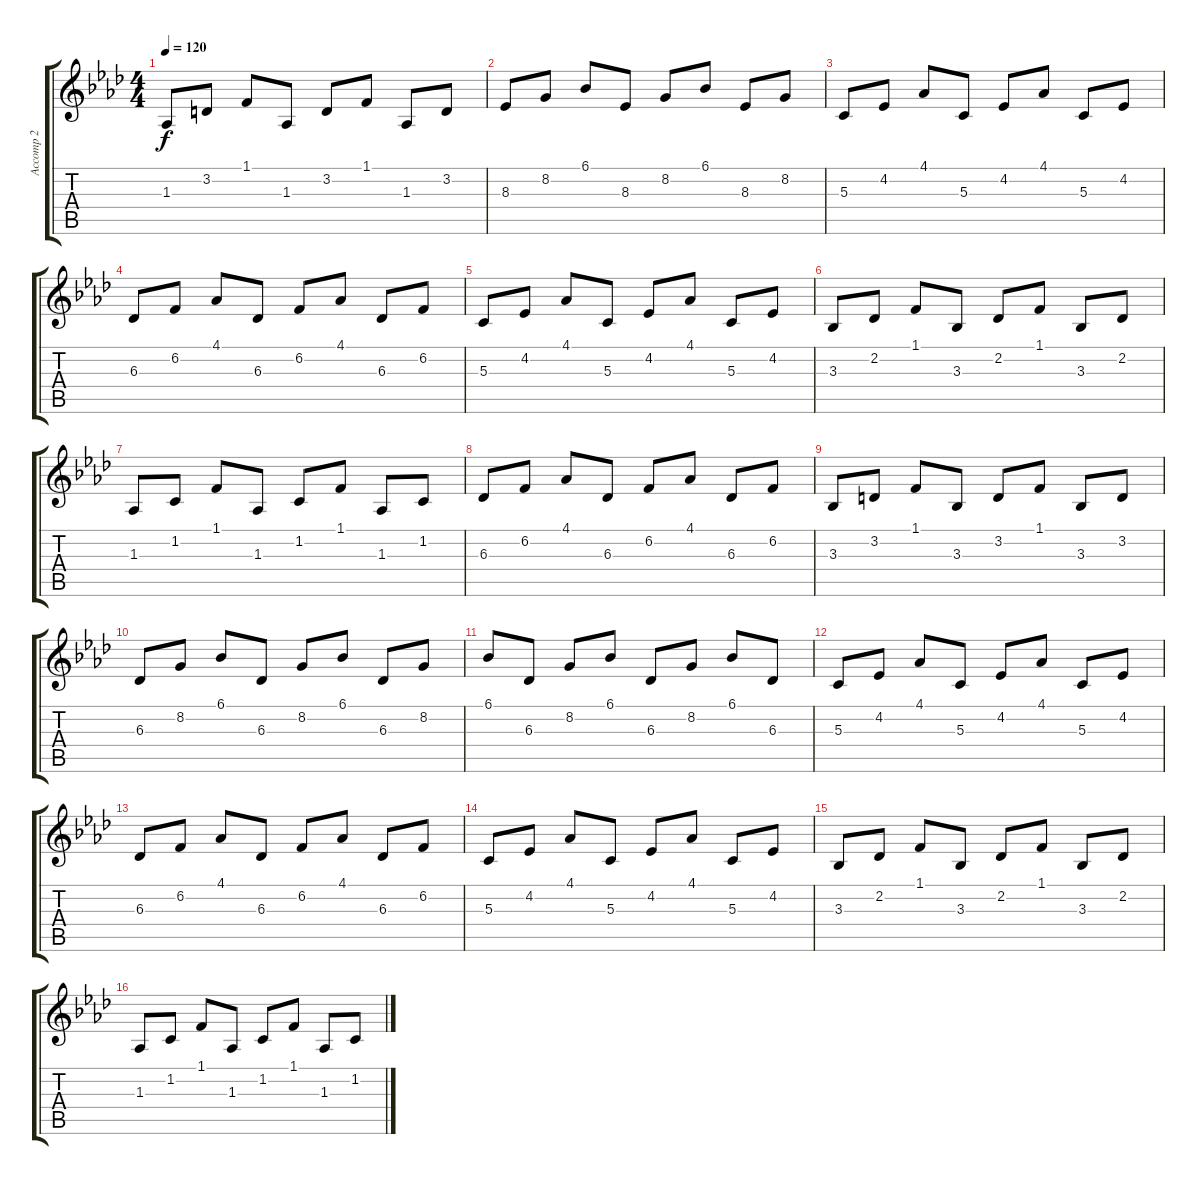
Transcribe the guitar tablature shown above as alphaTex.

\track ("Accomp 2" "Accomp 2") {instrument clavinet}
\staff {score tabs}
\tuning (E4 B3 G3 D3 A2 E2) {hide}
\ts (4 4)
\tempo 120
\clef g2
\ks ab
1.3.8{dy f} 3.2.8 1.1.8 1.3.8 3.2.8 1.1.8 1.3.8 3.2.8 |
8.3.8 8.2.8 6.1.8 8.3.8 8.2.8 6.1.8 8.3.8 8.2.8 |
5.3.8 4.2.8 4.1.8 5.3.8 4.2.8 4.1.8 5.3.8 4.2.8 |
6.3.8 6.2.8 4.1.8 6.3.8 6.2.8 4.1.8 6.3.8 6.2.8 |
5.3.8 4.2.8 4.1.8 5.3.8 4.2.8 4.1.8 5.3.8 4.2.8 |
3.3.8 2.2.8 1.1.8 3.3.8 2.2.8 1.1.8 3.3.8 2.2.8 |
1.3.8 1.2.8 1.1.8 1.3.8 1.2.8 1.1.8 1.3.8 1.2.8 |
6.3.8 6.2.8 4.1.8 6.3.8 6.2.8 4.1.8 6.3.8 6.2.8 |
3.3.8 3.2.8 1.1.8 3.3.8 3.2.8 1.1.8 3.3.8 3.2.8 |
6.3.8 8.2.8 6.1.8 6.3.8 8.2.8 6.1.8 6.3.8 8.2.8 |
6.1.8 6.3.8 8.2.8 6.1.8 6.3.8 8.2.8 6.1.8 6.3.8 |
5.3.8 4.2.8 4.1.8 5.3.8 4.2.8 4.1.8 5.3.8 4.2.8 |
6.3.8 6.2.8 4.1.8 6.3.8 6.2.8 4.1.8 6.3.8 6.2.8 |
5.3.8 4.2.8 4.1.8 5.3.8 4.2.8 4.1.8 5.3.8 4.2.8 |
3.3.8 2.2.8 1.1.8 3.3.8 2.2.8 1.1.8 3.3.8 2.2.8 |
1.3.8 1.2.8 1.1.8 1.3.8 1.2.8 1.1.8 1.3.8 1.2.8
